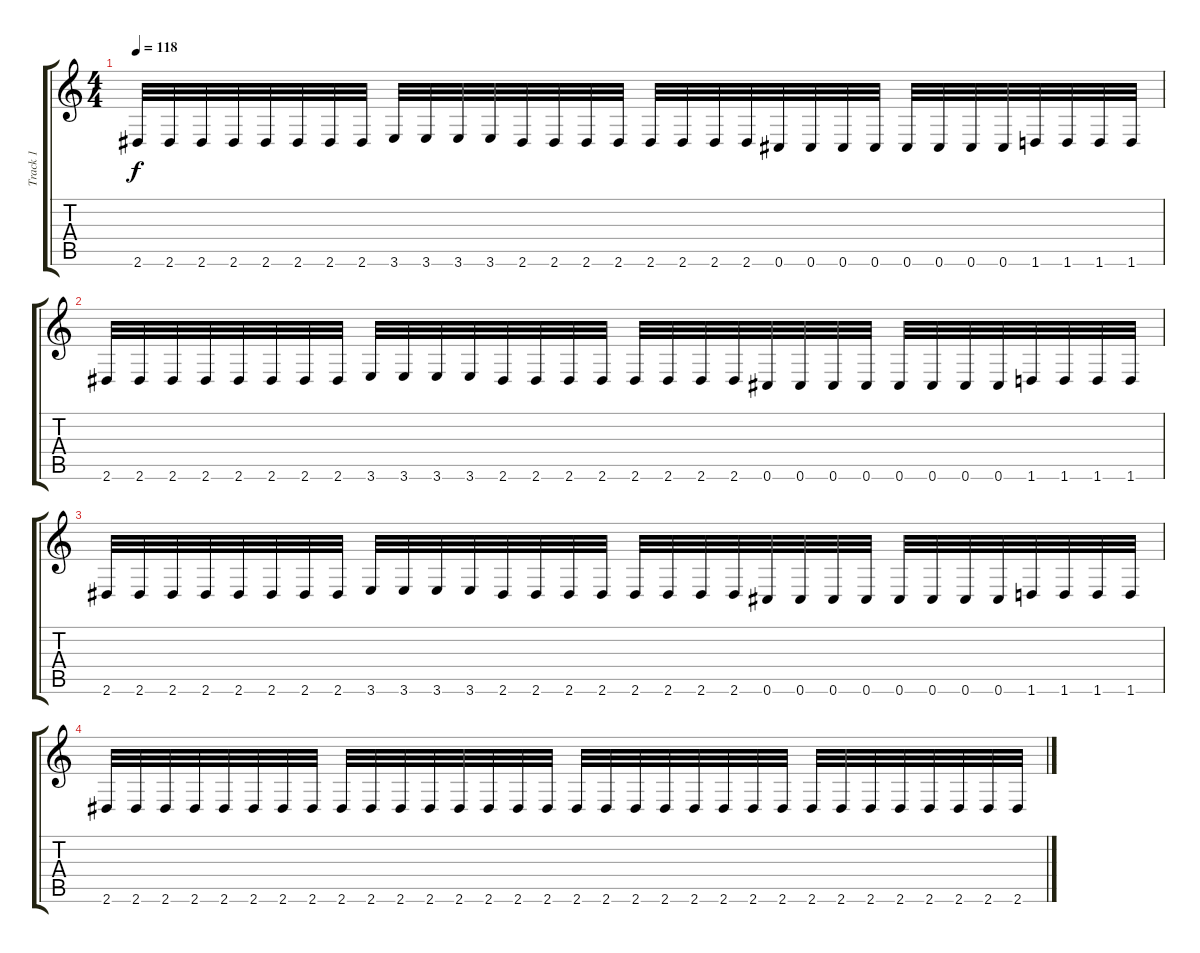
\track ("Track 1" "Track 1") {instrument distortionguitar}
\staff {score tabs}
\tuning (Db4 Ab3 E3 B2 Gb2 Db2) {hide}
\ts (4 4)
\tempo 118
\clef g2
\ks c
2.6.32{dy f} 2.6.32 2.6.32 2.6.32 2.6.32 2.6.32 2.6.32 2.6.32 3.6.32 3.6.32 3.6.32 3.6.32 2.6.32 2.6.32 2.6.32 2.6.32 2.6.32 2.6.32 2.6.32 2.6.32 0.6.32 0.6.32 0.6.32 0.6.32 0.6.32 0.6.32 0.6.32 0.6.32 1.6.32 1.6.32 1.6.32 1.6.32 |
2.6.32 2.6.32 2.6.32 2.6.32 2.6.32 2.6.32 2.6.32 2.6.32 3.6.32 3.6.32 3.6.32 3.6.32 2.6.32 2.6.32 2.6.32 2.6.32 2.6.32 2.6.32 2.6.32 2.6.32 0.6.32 0.6.32 0.6.32 0.6.32 0.6.32 0.6.32 0.6.32 0.6.32 1.6.32 1.6.32 1.6.32 1.6.32 |
2.6.32 2.6.32 2.6.32 2.6.32 2.6.32 2.6.32 2.6.32 2.6.32 3.6.32 3.6.32 3.6.32 3.6.32 2.6.32 2.6.32 2.6.32 2.6.32 2.6.32 2.6.32 2.6.32 2.6.32 0.6.32 0.6.32 0.6.32 0.6.32 0.6.32 0.6.32 0.6.32 0.6.32 1.6.32 1.6.32 1.6.32 1.6.32 |
2.6.32 2.6.32 2.6.32 2.6.32 2.6.32 2.6.32 2.6.32 2.6.32 2.6.32 2.6.32 2.6.32 2.6.32 2.6.32 2.6.32 2.6.32 2.6.32 2.6.32 2.6.32 2.6.32 2.6.32 2.6.32 2.6.32 2.6.32 2.6.32 2.6.32 2.6.32 2.6.32 2.6.32 2.6.32 2.6.32 2.6.32 2.6.32
